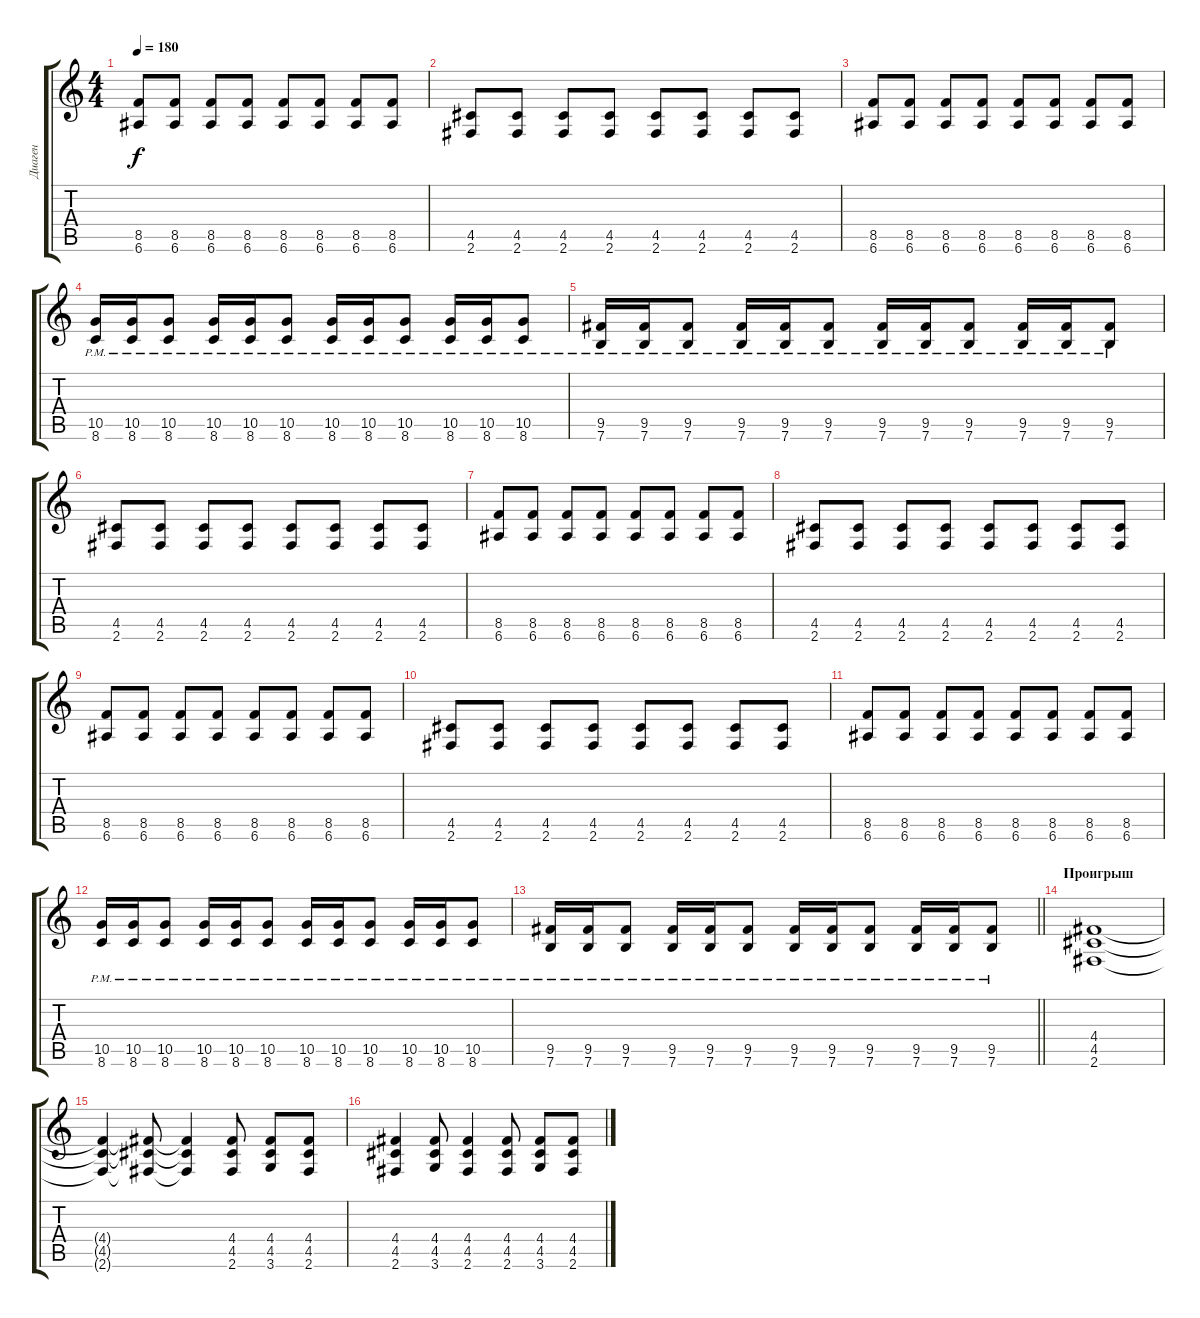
\track ("Диаген" "Диаген") {instrument overdrivenguitar}
\staff {score tabs}
\tuning (E4 B3 G3 D3 A2 E2) {hide}
\ts (4 4)
\tempo 180
\clef g2
\ks c
(8.5 6.6).8{dy f} (8.5 6.6).8 (8.5 6.6).8 (8.5 6.6).8 (8.5 6.6).8 (8.5 6.6).8 (8.5 6.6).8 (8.5 6.6).8 |
(4.5 2.6).8 (4.5 2.6).8 (4.5 2.6).8 (4.5 2.6).8 (4.5 2.6).8 (4.5 2.6).8 (4.5 2.6).8 (4.5 2.6).8 |
(8.5 6.6).8 (8.5 6.6).8 (8.5 6.6).8 (8.5 6.6).8 (8.5 6.6).8 (8.5 6.6).8 (8.5 6.6).8 (8.5 6.6).8 |
(10.5{pm} 8.6{pm}).16 (10.5{pm} 8.6{pm}).16 (10.5{pm} 8.6{pm}).8 (10.5{pm} 8.6{pm}).16 (10.5{pm} 8.6{pm}).16 (10.5{pm} 8.6{pm}).8 (10.5{pm} 8.6{pm}).16 (10.5{pm} 8.6{pm}).16 (10.5{pm} 8.6{pm}).8 (10.5{pm} 8.6{pm}).16 (10.5{pm} 8.6{pm}).16 (10.5{pm} 8.6{pm}).8 |
(9.5{pm} 7.6{pm}).16 (9.5{pm} 7.6{pm}).16 (9.5{pm} 7.6{pm}).8 (9.5{pm} 7.6{pm}).16 (9.5{pm} 7.6{pm}).16 (9.5{pm} 7.6{pm}).8 (9.5{pm} 7.6{pm}).16 (9.5{pm} 7.6{pm}).16 (9.5{pm} 7.6{pm}).8 (9.5{pm} 7.6{pm}).16 (9.5{pm} 7.6{pm}).16 (9.5{pm} 7.6{pm}).8 |
(4.5 2.6).8 (4.5 2.6).8 (4.5 2.6).8 (4.5 2.6).8 (4.5 2.6).8 (4.5 2.6).8 (4.5 2.6).8 (4.5 2.6).8 |
(8.5 6.6).8 (8.5 6.6).8 (8.5 6.6).8 (8.5 6.6).8 (8.5 6.6).8 (8.5 6.6).8 (8.5 6.6).8 (8.5 6.6).8 |
(4.5 2.6).8 (4.5 2.6).8 (4.5 2.6).8 (4.5 2.6).8 (4.5 2.6).8 (4.5 2.6).8 (4.5 2.6).8 (4.5 2.6).8 |
(8.5 6.6).8 (8.5 6.6).8 (8.5 6.6).8 (8.5 6.6).8 (8.5 6.6).8 (8.5 6.6).8 (8.5 6.6).8 (8.5 6.6).8 |
(4.5 2.6).8 (4.5 2.6).8 (4.5 2.6).8 (4.5 2.6).8 (4.5 2.6).8 (4.5 2.6).8 (4.5 2.6).8 (4.5 2.6).8 |
(8.5 6.6).8 (8.5 6.6).8 (8.5 6.6).8 (8.5 6.6).8 (8.5 6.6).8 (8.5 6.6).8 (8.5 6.6).8 (8.5 6.6).8 |
(10.5{pm} 8.6{pm}).16 (10.5{pm} 8.6{pm}).16 (10.5{pm} 8.6{pm}).8 (10.5{pm} 8.6{pm}).16 (10.5{pm} 8.6{pm}).16 (10.5{pm} 8.6{pm}).8 (10.5{pm} 8.6{pm}).16 (10.5{pm} 8.6{pm}).16 (10.5{pm} 8.6{pm}).8 (10.5{pm} 8.6{pm}).16 (10.5{pm} 8.6{pm}).16 (10.5{pm} 8.6{pm}).8 |
\barLineRight lightlight
(9.5{pm} 7.6{pm}).16 (9.5{pm} 7.6{pm}).16 (9.5{pm} 7.6{pm}).8 (9.5{pm} 7.6{pm}).16 (9.5{pm} 7.6{pm}).16 (9.5{pm} 7.6{pm}).8 (9.5{pm} 7.6{pm}).16 (9.5{pm} 7.6{pm}).16 (9.5{pm} 7.6{pm}).8 (9.5{pm} 7.6{pm}).16 (9.5{pm} 7.6{pm}).16 (9.5{pm} 7.6{pm}).8 |
\section ("" "Проигрыш")
(4.4 4.5 2.6).1 |
(4.4{t} 4.5{t} 2.6{t}).4 (4.4{t} 4.5{t} 2.6{t}).8 (4.4{t} 4.5{t} 2.6{t}).4 (4.4 4.5 2.6).8 (4.4 4.5 3.6).8 (4.4 4.5 2.6).8 |
(4.4 4.5 2.6).4 (4.4 4.5 3.6).8 (4.4 4.5 2.6).4 (4.4 4.5 2.6).8 (4.4 4.5 3.6).8 (4.4 4.5 2.6).8
